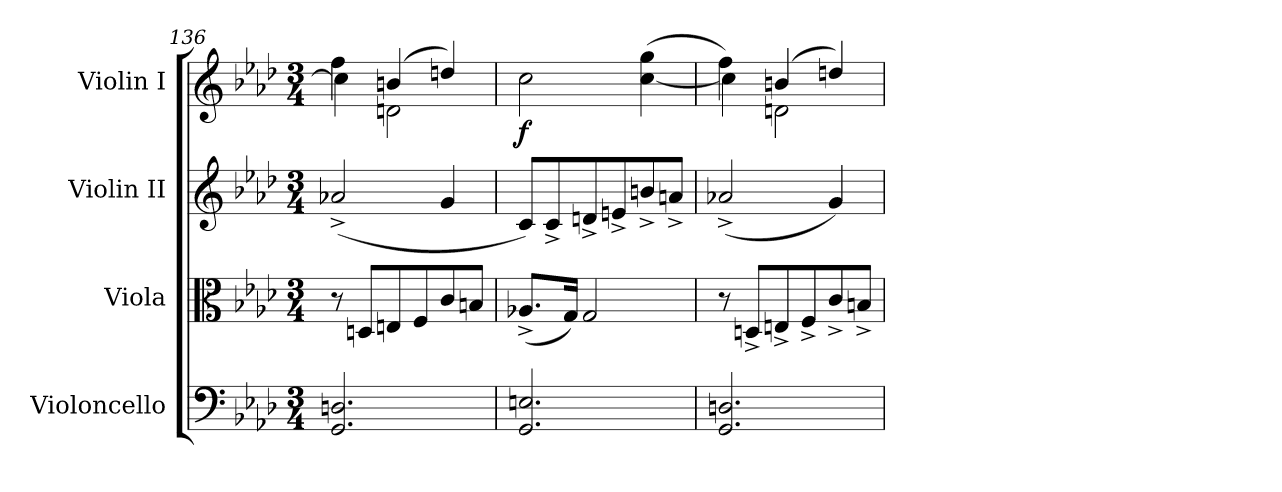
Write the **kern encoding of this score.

**kern	**kern	**kern	**kern	**dynam
*part4	*part3	*part2	*part1	*part1
*staff4	*staff3	*staff2	*staff1	*staff1
*I"Violoncello	*I"Viola	*I"Violin II	*I"Violin I	*
*I'Vc	*I'Vla	*I'Vln	*I'Vln	*
*clefF4	*clefC3	*clefG2	*clefG2	*
*k[b-e-a-d-]	*k[b-e-a-d-]	*k[b-e-a-d-]	*k[b-e-a-d-]	*
*M3/4	*M3/4	*M3/4	*M3/4	*
=136	=136	=136	=136	=136
*	*	*	*^	*
2.GG/ 2.Dn/	8r	(<2a-X^/	4ff\	4cc\]	.
.	8Dn/L	.	.	.	.
.	8En/	.	(>4bn/	2dn\	.
.	8F/	.	.	.	.
.	8c/	4g/	4ddn/)	.	.
.	8Bn/J	.	.	.	.
*	*	*	*v	*v	*
!!LO:LB:g=z
=137	=137	=137	=137	=137
!	!	!	!	!LO:DY:b
2.GG/ 2.En/	(<8.A-X^/L	8c/L)	2cc\	f
.	.	8c^/	.	.
.	16G/Jk)	.	.	.
.	2G/	8dn^/	.	.
.	.	8en^/	.	.
.	.	8bn^/	(>[4cc\ 4gg\	.
.	.	8an^/J	.	.
=138	=138	=138	=138	=138
*	*	*	*^	*
2.GG/ 2.Dn/	8r	(<2a-X^/	4ff\)	4cc\]	.
.	8Dn^/L	.	.	.	.
.	8En^/	.	(>4bn/	2dn\	.
.	8F^/	.	.	.	.
.	8c^/	4g/)	4ddn/)	.	.
.	8Bn^/J	.	.	.	.
*	*	*	*v	*v	*
=	=	=	=	=
*-	*-	*-	*-	*-
